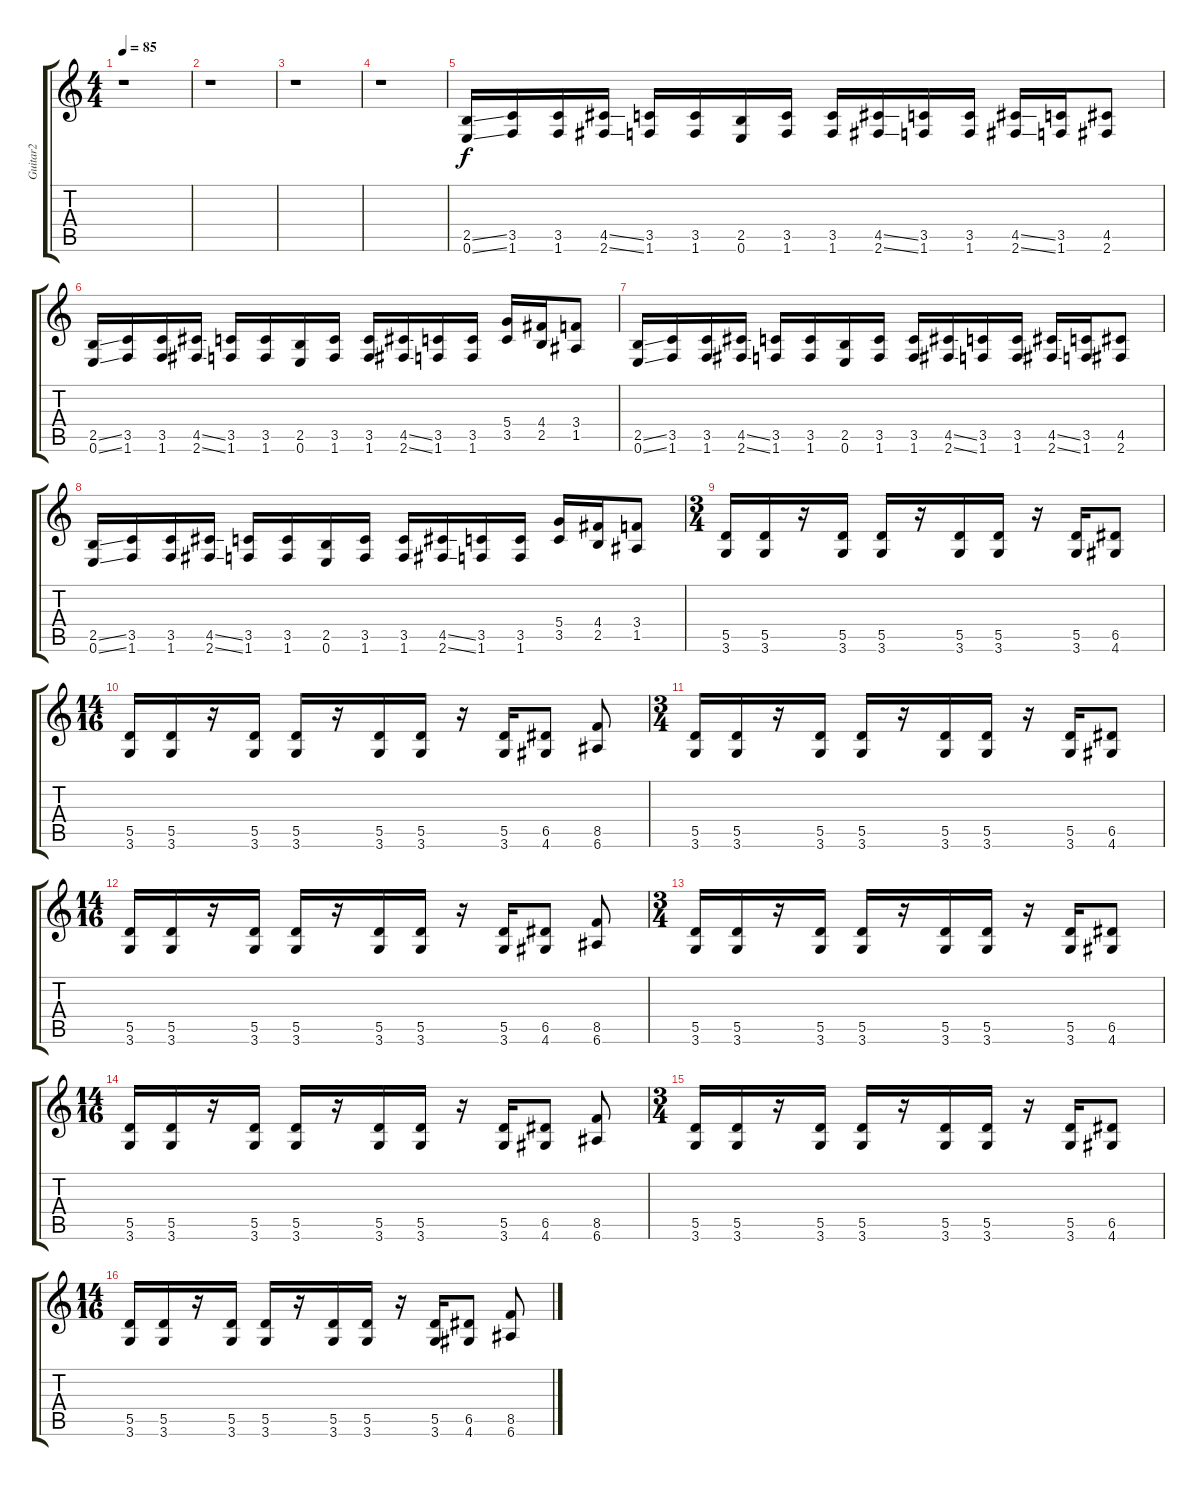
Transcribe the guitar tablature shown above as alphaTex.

\track ("Guitar2" "Guitar2") {instrument distortionguitar}
\staff {score tabs}
\tuning (E4 B3 G3 D3 A2 E2) {hide}
\ts (4 4)
\tempo 85
\clef g2
\ks c
r.1{dy f instrument distortionguitar} |
r.1 |
r.1 |
r.1 |
(2.5{ss} 0.6{ss}).16 (3.5 1.6).16 (3.5 1.6).16 (4.5{ss} 2.6{ss}).16 (3.5 1.6).16 (3.5 1.6).16 (2.5 0.6).16 (3.5 1.6).16 (3.5 1.6).16 (4.5{ss} 2.6{ss}).16 (3.5 1.6).16 (3.5 1.6).16 (4.5{ss} 2.6{ss}).16 (3.5 1.6).16 (4.5 2.6).8 |
(2.5{ss} 0.6{ss}).16 (3.5 1.6).16 (3.5 1.6).16 (4.5{ss} 2.6{ss}).16 (3.5 1.6).16 (3.5 1.6).16 (2.5 0.6).16 (3.5 1.6).16 (3.5 1.6).16 (4.5{ss} 2.6{ss}).16 (3.5 1.6).16 (3.5 1.6).16 (5.4 3.5).16 (4.4 2.5).16 (3.4 1.5).8 |
(2.5{ss} 0.6{ss}).16 (3.5 1.6).16 (3.5 1.6).16 (4.5{ss} 2.6{ss}).16 (3.5 1.6).16 (3.5 1.6).16 (2.5 0.6).16 (3.5 1.6).16 (3.5 1.6).16 (4.5{ss} 2.6{ss}).16 (3.5 1.6).16 (3.5 1.6).16 (4.5{ss} 2.6{ss}).16 (3.5 1.6).16 (4.5 2.6).8 |
(2.5{ss} 0.6{ss}).16 (3.5 1.6).16 (3.5 1.6).16 (4.5{ss} 2.6{ss}).16 (3.5 1.6).16 (3.5 1.6).16 (2.5 0.6).16 (3.5 1.6).16 (3.5 1.6).16 (4.5{ss} 2.6{ss}).16 (3.5 1.6).16 (3.5 1.6).16 (5.4 3.5).16 (4.4 2.5).16 (3.4 1.5).8 |
\ts (3 4)
(5.5 3.6).16 (5.5 3.6).16 r.16 (5.5 3.6).16 (5.5 3.6).16 r.16 (5.5 3.6).16 (5.5 3.6).16 r.16 (5.5 3.6).16 (6.5 4.6).8 |
\ts (14 16)
(5.5 3.6).16 (5.5 3.6).16 r.16 (5.5 3.6).16 (5.5 3.6).16 r.16 (5.5 3.6).16 (5.5 3.6).16 r.16 (5.5 3.6).16 (6.5 4.6).8 (8.5 6.6).8 |
\ts (3 4)
(5.5 3.6).16 (5.5 3.6).16 r.16 (5.5 3.6).16 (5.5 3.6).16 r.16 (5.5 3.6).16 (5.5 3.6).16 r.16 (5.5 3.6).16 (6.5 4.6).8 |
\ts (14 16)
(5.5 3.6).16 (5.5 3.6).16 r.16 (5.5 3.6).16 (5.5 3.6).16 r.16 (5.5 3.6).16 (5.5 3.6).16 r.16 (5.5 3.6).16 (6.5 4.6).8 (8.5 6.6).8 |
\ts (3 4)
(5.5 3.6).16 (5.5 3.6).16 r.16 (5.5 3.6).16 (5.5 3.6).16 r.16 (5.5 3.6).16 (5.5 3.6).16 r.16 (5.5 3.6).16 (6.5 4.6).8 |
\ts (14 16)
(5.5 3.6).16 (5.5 3.6).16 r.16 (5.5 3.6).16 (5.5 3.6).16 r.16 (5.5 3.6).16 (5.5 3.6).16 r.16 (5.5 3.6).16 (6.5 4.6).8 (8.5 6.6).8 |
\ts (3 4)
(5.5 3.6).16 (5.5 3.6).16 r.16 (5.5 3.6).16 (5.5 3.6).16 r.16 (5.5 3.6).16 (5.5 3.6).16 r.16 (5.5 3.6).16 (6.5 4.6).8 |
\ts (14 16)
(5.5 3.6).16 (5.5 3.6).16 r.16 (5.5 3.6).16 (5.5 3.6).16 r.16 (5.5 3.6).16 (5.5 3.6).16 r.16 (5.5 3.6).16 (6.5 4.6).8 (8.5 6.6).8
